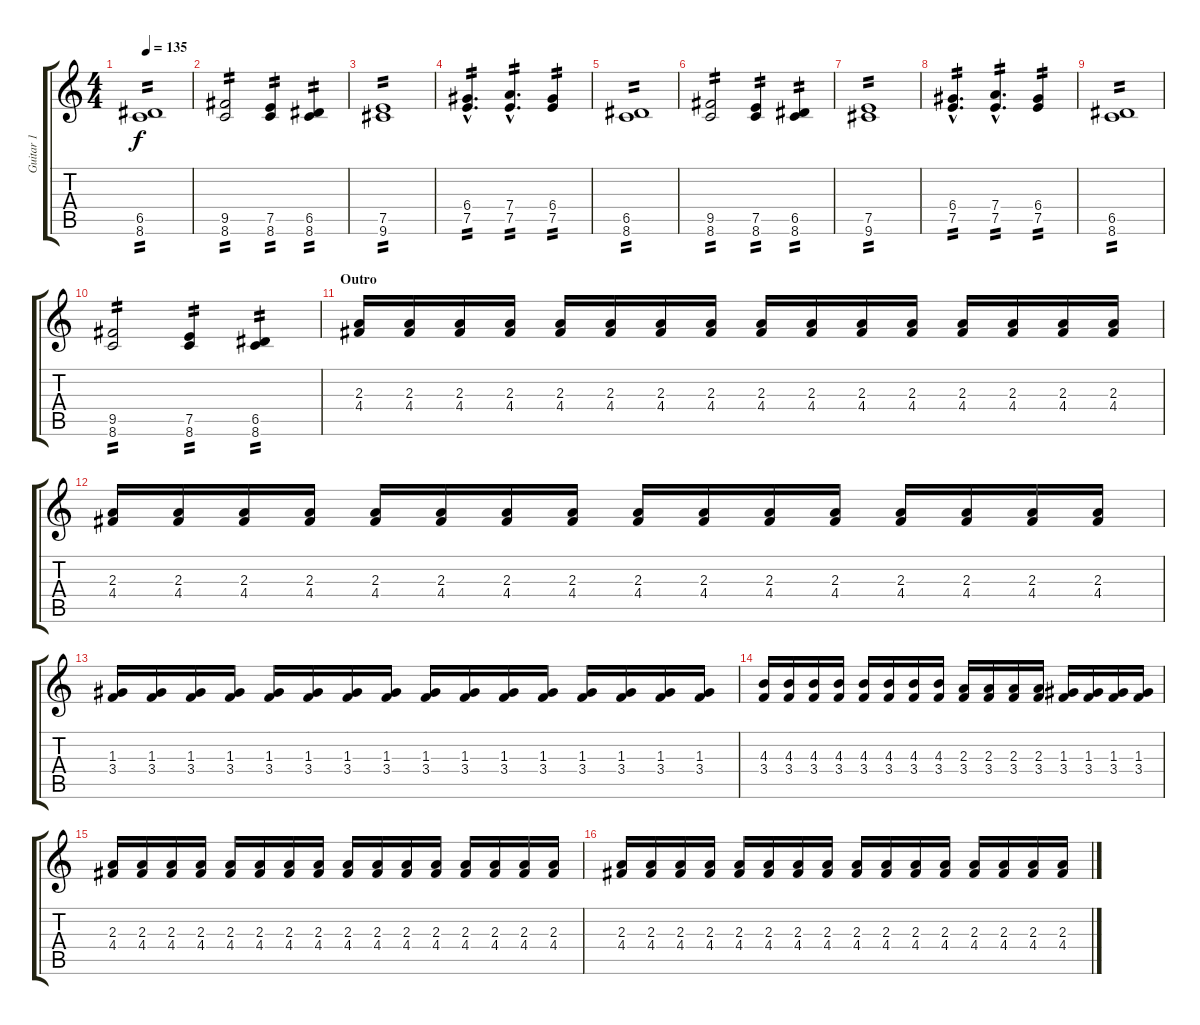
\track ("Guitar 1" "Guitar 1") {instrument overdrivenguitar}
\staff {score tabs}
\tuning (E4 B3 G3 D3 A2 E2) {hide}
\ts (4 4)
\tempo 135
\clef g2
\ks c
(6.5 8.6).1{tp 2 dy f} |
(9.5 8.6).2{tp 2} (7.5 8.6).4{tp 2} (6.5 8.6).4{tp 2} |
(7.5 9.6).1{tp 2} |
(6.4{hac} 7.5{hac}).4{d tp 2} (7.4{hac} 7.5{hac}).4{d tp 2} (6.4 7.5).4{tp 2} |
(6.5 8.6).1{tp 2} |
(9.5 8.6).2{tp 2} (7.5 8.6).4{tp 2} (6.5 8.6).4{tp 2} |
(7.5 9.6).1{tp 2} |
(6.4{hac} 7.5{hac}).4{d tp 2} (7.4{hac} 7.5{hac}).4{d tp 2} (6.4 7.5).4{tp 2} |
(6.5 8.6).1{tp 2} |
(9.5 8.6).2{tp 2} (7.5 8.6).4{tp 2} (6.5 8.6).4{tp 2} |
\section ("" "Outro")
(2.3 4.4).16 (2.3 4.4).16 (2.3 4.4).16 (2.3 4.4).16 (2.3 4.4).16 (2.3 4.4).16 (2.3 4.4).16 (2.3 4.4).16 (2.3 4.4).16 (2.3 4.4).16 (2.3 4.4).16 (2.3 4.4).16 (2.3 4.4).16 (2.3 4.4).16 (2.3 4.4).16 (2.3 4.4).16 |
(2.3 4.4).16 (2.3 4.4).16 (2.3 4.4).16 (2.3 4.4).16 (2.3 4.4).16 (2.3 4.4).16 (2.3 4.4).16 (2.3 4.4).16 (2.3 4.4).16 (2.3 4.4).16 (2.3 4.4).16 (2.3 4.4).16 (2.3 4.4).16 (2.3 4.4).16 (2.3 4.4).16 (2.3 4.4).16 |
(1.3 3.4).16 (1.3 3.4).16 (1.3 3.4).16 (1.3 3.4).16 (1.3 3.4).16 (1.3 3.4).16 (1.3 3.4).16 (1.3 3.4).16 (1.3 3.4).16 (1.3 3.4).16 (1.3 3.4).16 (1.3 3.4).16 (1.3 3.4).16 (1.3 3.4).16 (1.3 3.4).16 (1.3 3.4).16 |
(4.3 3.4).16 (4.3 3.4).16 (4.3 3.4).16 (4.3 3.4).16 (4.3 3.4).16 (4.3 3.4).16 (4.3 3.4).16 (4.3 3.4).16 (2.3 3.4).16 (2.3 3.4).16 (2.3 3.4).16 (2.3 3.4).16 (1.3 3.4).16 (1.3 3.4).16 (1.3 3.4).16 (1.3 3.4).16 |
(2.3 4.4).16 (2.3 4.4).16 (2.3 4.4).16 (2.3 4.4).16 (2.3 4.4).16 (2.3 4.4).16 (2.3 4.4).16 (2.3 4.4).16 (2.3 4.4).16 (2.3 4.4).16 (2.3 4.4).16 (2.3 4.4).16 (2.3 4.4).16 (2.3 4.4).16 (2.3 4.4).16 (2.3 4.4).16 |
(2.3 4.4).16 (2.3 4.4).16 (2.3 4.4).16 (2.3 4.4).16 (2.3 4.4).16 (2.3 4.4).16 (2.3 4.4).16 (2.3 4.4).16 (2.3 4.4).16 (2.3 4.4).16 (2.3 4.4).16 (2.3 4.4).16 (2.3 4.4).16 (2.3 4.4).16 (2.3 4.4).16 (2.3 4.4).16
